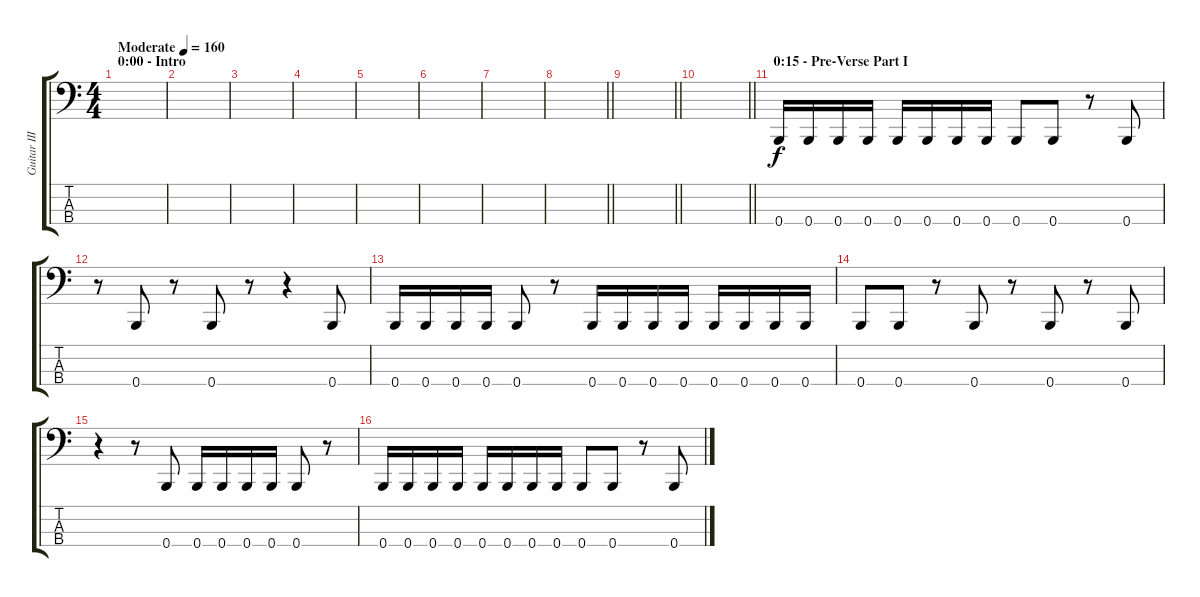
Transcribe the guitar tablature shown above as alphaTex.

\track ("Guitar III - Bass" "Guitar III") {instrument electricbassfinger}
\staff {score tabs}
\tuning (D2 A1 E1 B0) {hide}
\ts (4 4)
\section ("" "0:00 - Intro")
\tempo (160 "Moderate")
\clef f4
\ks c
|
|
|
|
|
|
|
\barLineRight lightlight
|
\barLineRight lightlight
|
\barLineRight lightlight
|
\section ("" "0:15 - Pre-Verse Part I")
0.4.16 0.4.16 0.4.16 0.4.16 0.4.16 0.4.16 0.4.16 0.4.16 0.4.8 0.4.8 r.8 0.4.8 |
r.8 0.4.8 r.8 0.4.8 r.8 r.4 0.4.8 |
0.4.16 0.4.16 0.4.16 0.4.16 0.4.8 r.8 0.4.16 0.4.16 0.4.16 0.4.16 0.4.16 0.4.16 0.4.16 0.4.16 |
0.4.8 0.4.8 r.8 0.4.8 r.8 0.4.8 r.8 0.4.8 |
r.4 r.8 0.4.8 0.4.16 0.4.16 0.4.16 0.4.16 0.4.8 r.8 |
0.4.16 0.4.16 0.4.16 0.4.16 0.4.16 0.4.16 0.4.16 0.4.16 0.4.8 0.4.8 r.8 0.4.8
